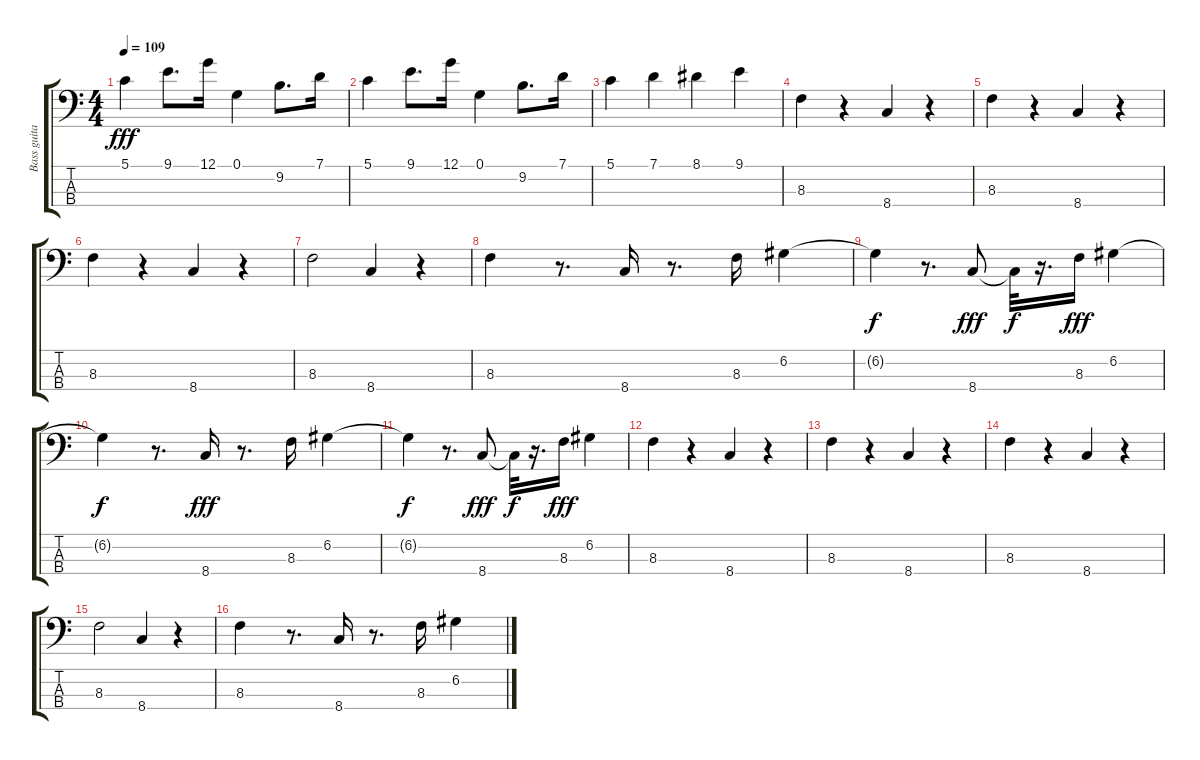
\track ("Bass guitar     " "Bass guita") {instrument fretlessbass}
\staff {score tabs}
\tuning (G2 D2 A1 E1) {hide}
\ts (4 4)
\tempo 109
\clef f4
\ks c
5.1.4{dy fff} 9.1.8{d} 12.1.16 0.1.4 9.2.8{d} 7.1.16 |
5.1.4 9.1.8{d} 12.1.16 0.1.4 9.2.8{d} 7.1.16 |
5.1.4 7.1.4 8.1.4 9.1.4 |
8.3.4 r.4 8.4.4 r.4 |
8.3.4 r.4 8.4.4 r.4 |
8.3.4 r.4 8.4.4 r.4 |
8.3.2 8.4.4 r.4 |
8.3.4 r.8{d} 8.4.16 r.8{d} 8.3.16 6.2.4 |
6.2{t}.4{dy f} r.8{d} 8.4.8{dy fff} 8.4{t}.32{dy f} r.16{d} 8.3.16{dy fff} 6.2.4 |
6.2{t}.4{dy f} r.8{d} 8.4.16{dy fff} r.8{d} 8.3.16 6.2.4 |
6.2{t}.4{dy f} r.8{d} 8.4.8{dy fff} 8.4{t}.32{dy f} r.16{d} 8.3.16{dy fff} 6.2.4 |
8.3.4 r.4 8.4.4 r.4 |
8.3.4 r.4 8.4.4 r.4 |
8.3.4 r.4 8.4.4 r.4 |
8.3.2 8.4.4 r.4 |
8.3.4 r.8{d} 8.4.16 r.8{d} 8.3.16 6.2.4
